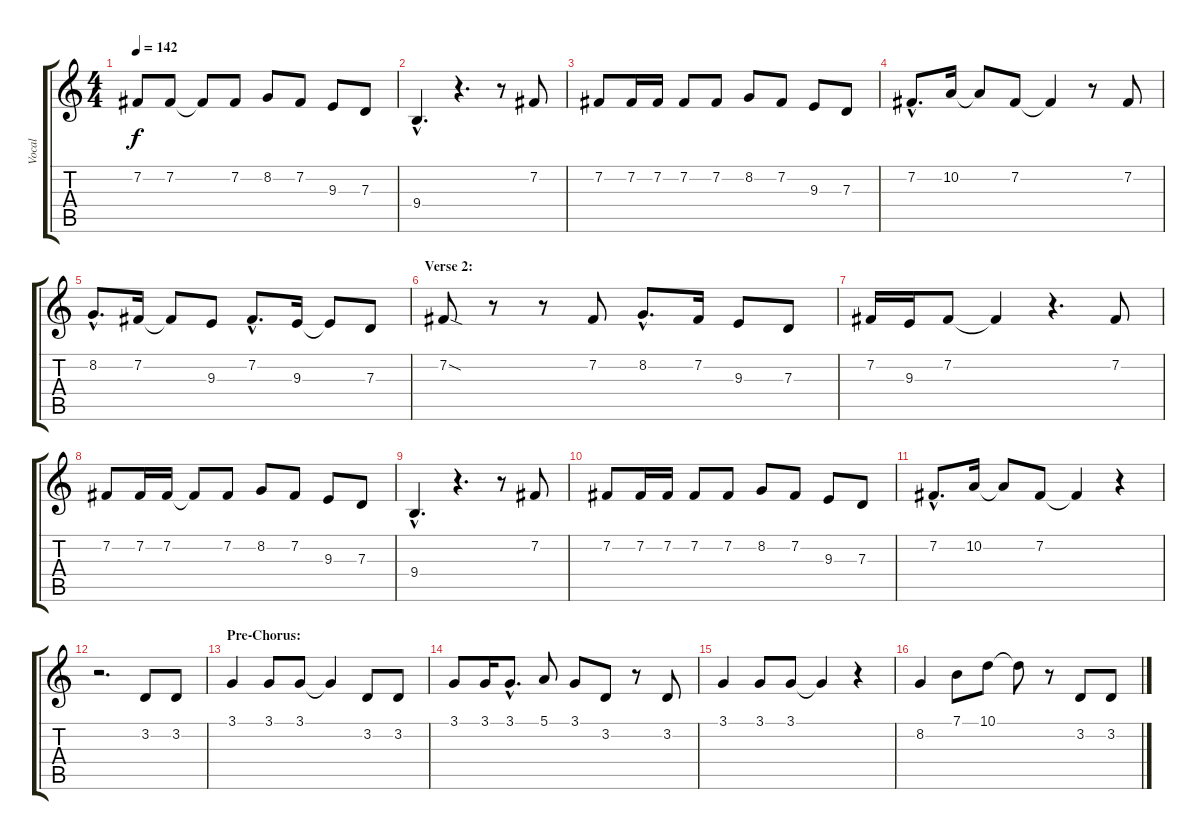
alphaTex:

\track ("Vocal" "Vocal") {instrument oboe}
\staff {score tabs}
\tuning (E4 B3 G3 D3 A2 E2) {hide}
\ts (4 4)
\tempo 142
\clef g2
\ks c
7.2.8{dy f} 7.2.8 7.2{t}.8 7.2.8 8.2.8 7.2.8 9.3.8 7.3.8 |
9.4{hac}.4{d} r.4{d} r.8 7.2.8 |
7.2.8 7.2.16 7.2.16 7.2.8 7.2.8 8.2.8 7.2.8 9.3.8 7.3.8 |
7.2{hac}.8{d} 10.2.16 10.2{t}.8 7.2.8 7.2{t}.4 r.8 7.2.8 |
8.2{hac}.8{d} 7.2.16 7.2{t}.8 9.3.8 7.2{hac}.8{d} 9.3.16 9.3{t}.8 7.3.8 |
\section ("" "Verse 2:")
7.2{sod}.8 r.8 r.8 7.2.8 8.2{hac}.8{d} 7.2.16 9.3.8 7.3.8 |
7.2.16 9.3.16 7.2.8 7.2{t}.4 r.4{d} 7.2.8 |
7.2.8 7.2.16 7.2.16 7.2{t}.8 7.2.8 8.2.8 7.2.8 9.3.8 7.3.8 |
9.4{hac}.4{d} r.4{d} r.8 7.2.8 |
7.2.8 7.2.16 7.2.16 7.2.8 7.2.8 8.2.8 7.2.8 9.3.8 7.3.8 |
7.2{hac}.8{d} 10.2.16 10.2{t}.8 7.2.8 7.2{t}.4 r.4 |
r.2{d} 3.2.8 3.2.8 |
\section ("" "Pre-Chorus:")
3.1.4 3.1.8 3.1.8 3.1{t}.4 3.2.8 3.2.8 |
3.1.8 3.1.16 3.1{hac}.8{d} 5.1.8 3.1.8 3.2.8 r.8 3.2.8 |
3.1.4 3.1.8 3.1.8 3.1{t}.4 r.4 |
8.2.4 7.1.8 10.1.8 10.1{t}.8 r.8 3.2.8 3.2.8
